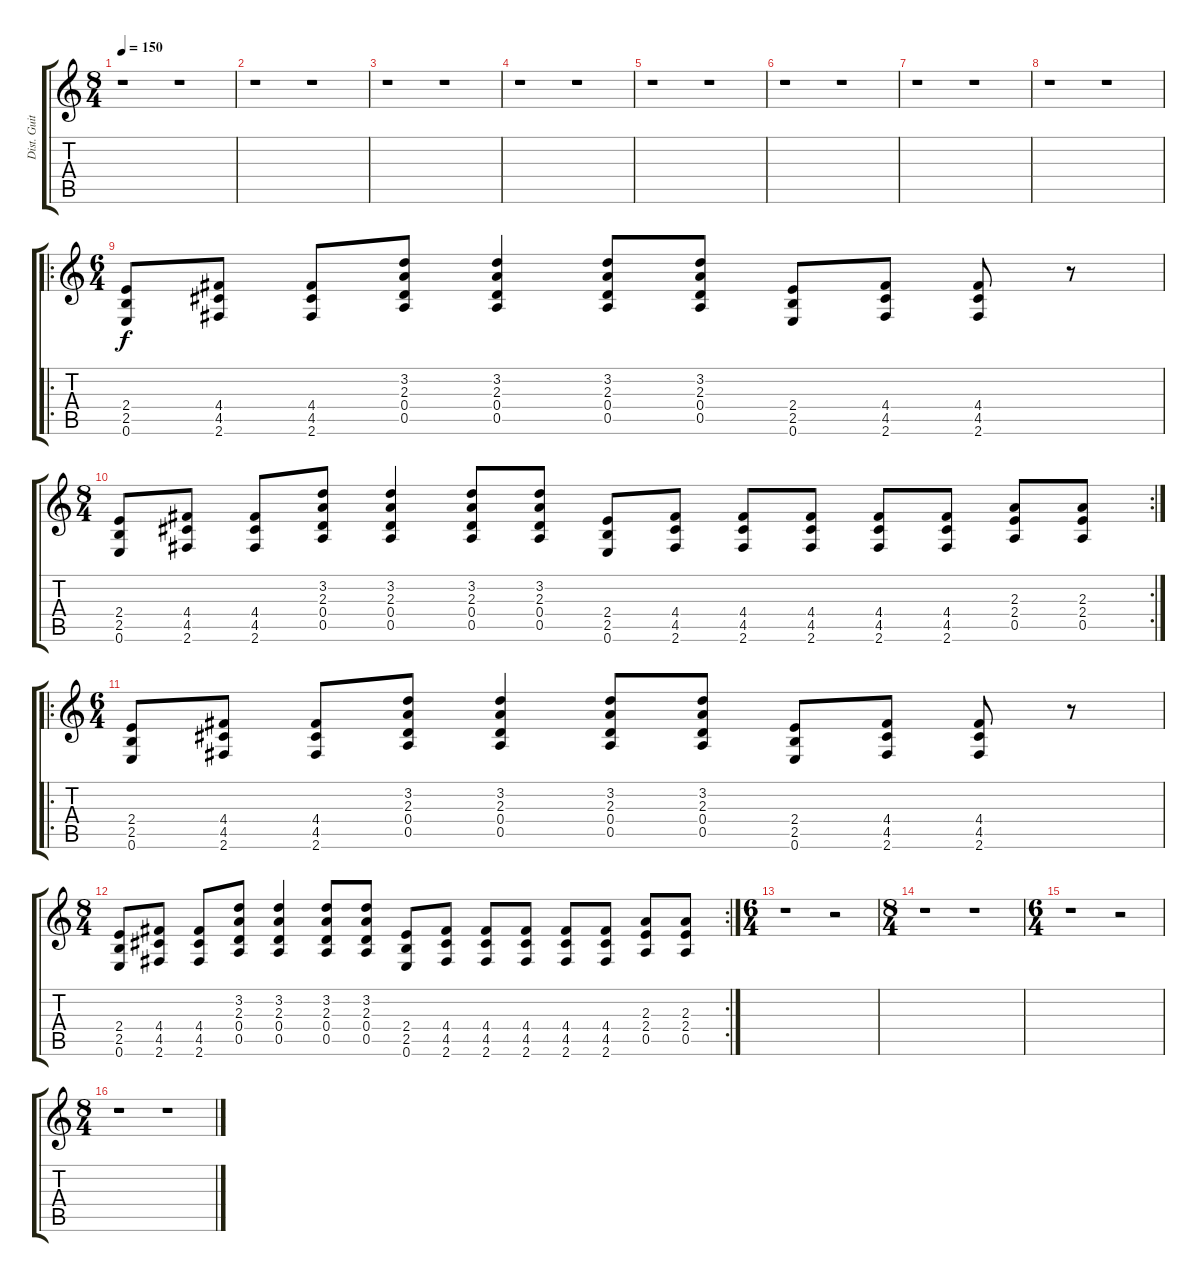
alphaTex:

\track ("Dist. Guitar" "Dist. Guit") {instrument distortionguitar}
\staff {score tabs}
\tuning (E4 B3 G3 D3 A2 E2) {hide}
\ts (8 4)
\tempo 150
\clef g2
\ks c
r.1{dy f} r.1 |
r.1 r.1 |
r.1 r.1 |
r.1 r.1 |
r.1 r.1 |
r.1 r.1 |
r.1 r.1 |
r.1 r.1 |
\ro
\ts (6 4)
(2.4 2.5 0.6).8 (4.4 4.5 2.6).8 (4.4 4.5 2.6).8 (3.2 2.3 0.4 0.5).8 (3.2 2.3 0.4 0.5).4 (3.2 2.3 0.4 0.5).8 (3.2 2.3 0.4 0.5).8 (2.4 2.5 0.6).8 (4.4 4.5 2.6).8 (4.4 4.5 2.6).8 r.8 |
\rc 2
\ts (8 4)
(2.4 2.5 0.6).8 (4.4 4.5 2.6).8 (4.4 4.5 2.6).8 (3.2 2.3 0.4 0.5).8 (3.2 2.3 0.4 0.5).4 (3.2 2.3 0.4 0.5).8 (3.2 2.3 0.4 0.5).8 (2.4 2.5 0.6).8 (4.4 4.5 2.6).8 (4.4 4.5 2.6).8 (4.4 4.5 2.6).8 (4.4 4.5 2.6).8 (4.4 4.5 2.6).8 (2.3 2.4 0.5).8 (2.3 2.4 0.5).8 |
\ro
\ts (6 4)
(2.4 2.5 0.6).8 (4.4 4.5 2.6).8 (4.4 4.5 2.6).8 (3.2 2.3 0.4 0.5).8 (3.2 2.3 0.4 0.5).4 (3.2 2.3 0.4 0.5).8 (3.2 2.3 0.4 0.5).8 (2.4 2.5 0.6).8 (4.4 4.5 2.6).8 (4.4 4.5 2.6).8 r.8 |
\rc 2
\ts (8 4)
(2.4 2.5 0.6).8 (4.4 4.5 2.6).8 (4.4 4.5 2.6).8 (3.2 2.3 0.4 0.5).8 (3.2 2.3 0.4 0.5).4 (3.2 2.3 0.4 0.5).8 (3.2 2.3 0.4 0.5).8 (2.4 2.5 0.6).8 (4.4 4.5 2.6).8 (4.4 4.5 2.6).8 (4.4 4.5 2.6).8 (4.4 4.5 2.6).8 (4.4 4.5 2.6).8 (2.3 2.4 0.5).8 (2.3 2.4 0.5).8 |
\ts (6 4)
r.1 r.2 |
\ts (8 4)
r.1 r.1 |
\ts (6 4)
r.1 r.2 |
\ts (8 4)
r.1 r.1
